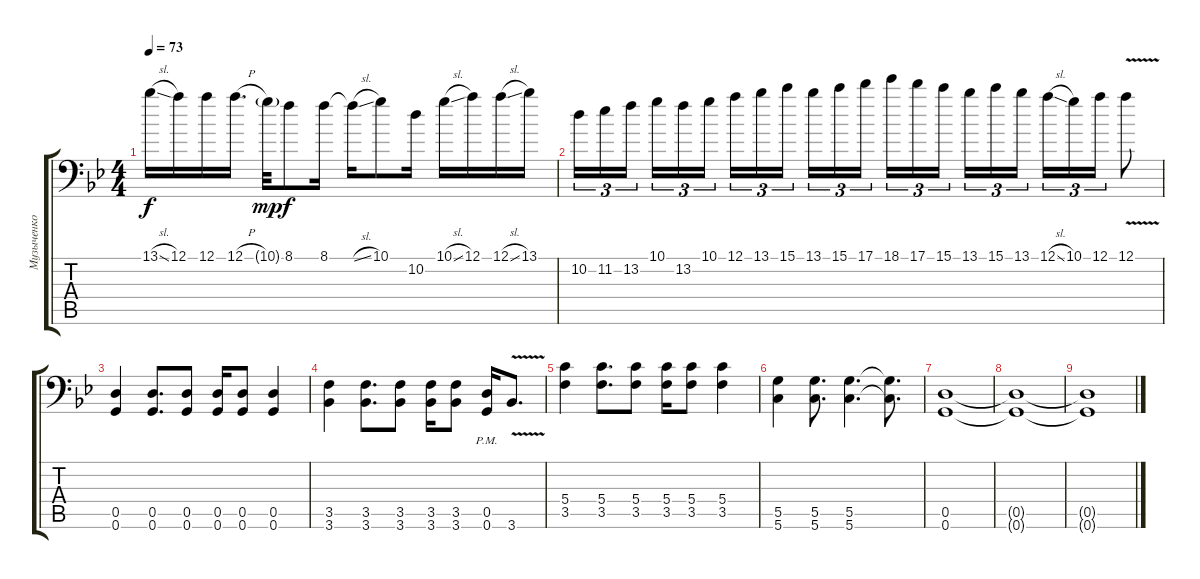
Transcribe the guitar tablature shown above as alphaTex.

\track ("Музыченко" "Музыченко") {instrument distortionguitar}
\staff {score tabs}
\tuning (A3 E3 C3 G2 D2 G1) {hide}
\ts (4 4)
\tempo 73
\clef f4
\ks gminor
13.1{sl}.16{dy f} 12.1.16 12.1.16 12.1{h}.16{d} 10.1{g}.32{dy mp} 8.1.8{dy f} 8.1.16 8.1{sl t}.16 10.1.8 10.2.16 10.1{sl}.16 12.1.16 12.1{sl}.16 13.1.16 |
10.2.16{tu (3 2)} 11.2.16{tu (3 2)} 13.2.16{tu (3 2) beam splitsecondary} 10.1.16{tu (3 2)} 13.2.16{tu (3 2)} 10.1.16{tu (3 2)} 12.1.16{tu (3 2)} 13.1.16{tu (3 2)} 15.1.16{tu (3 2) beam splitsecondary} 13.1.16{tu (3 2)} 15.1.16{tu (3 2)} 17.1.16{tu (3 2)} 18.1.16{tu (3 2)} 17.1.16{tu (3 2)} 15.1.16{tu (3 2) beam splitsecondary} 13.1.16{tu (3 2)} 15.1.16{tu (3 2)} 13.1.16{tu (3 2)} 12.1{sl}.16{tu (3 2)} 10.1.16{tu (3 2)} 12.1.16{tu (3 2)} 12.1{v}.8 |
(0.5 0.6).4 (0.5 0.6).8{d} (0.5 0.6).8 (0.5 0.6).16 (0.5 0.6).8 (0.5 0.6).4 |
(3.5 3.6).4 (3.5 3.6).8{d} (3.5 3.6).8 (3.5 3.6).16 (3.5 3.6).8 (0.5{pm} 0.6{pm}).16 3.6{v}.8{d} |
(5.4 3.5).4 (5.4 3.5).8{d} (5.4 3.5).8 (5.4 3.5).16 (5.4 3.5).8 (5.4 3.5).4 |
(5.5 5.6).4 (5.5 5.6).8{d} (5.5 5.6).4{d} (5.5{t} 5.6{t}).8{d} |
(0.5 0.6).1 |
(0.5{t} 0.6{t}).1 |
(0.5{t} 0.6{t}).1
